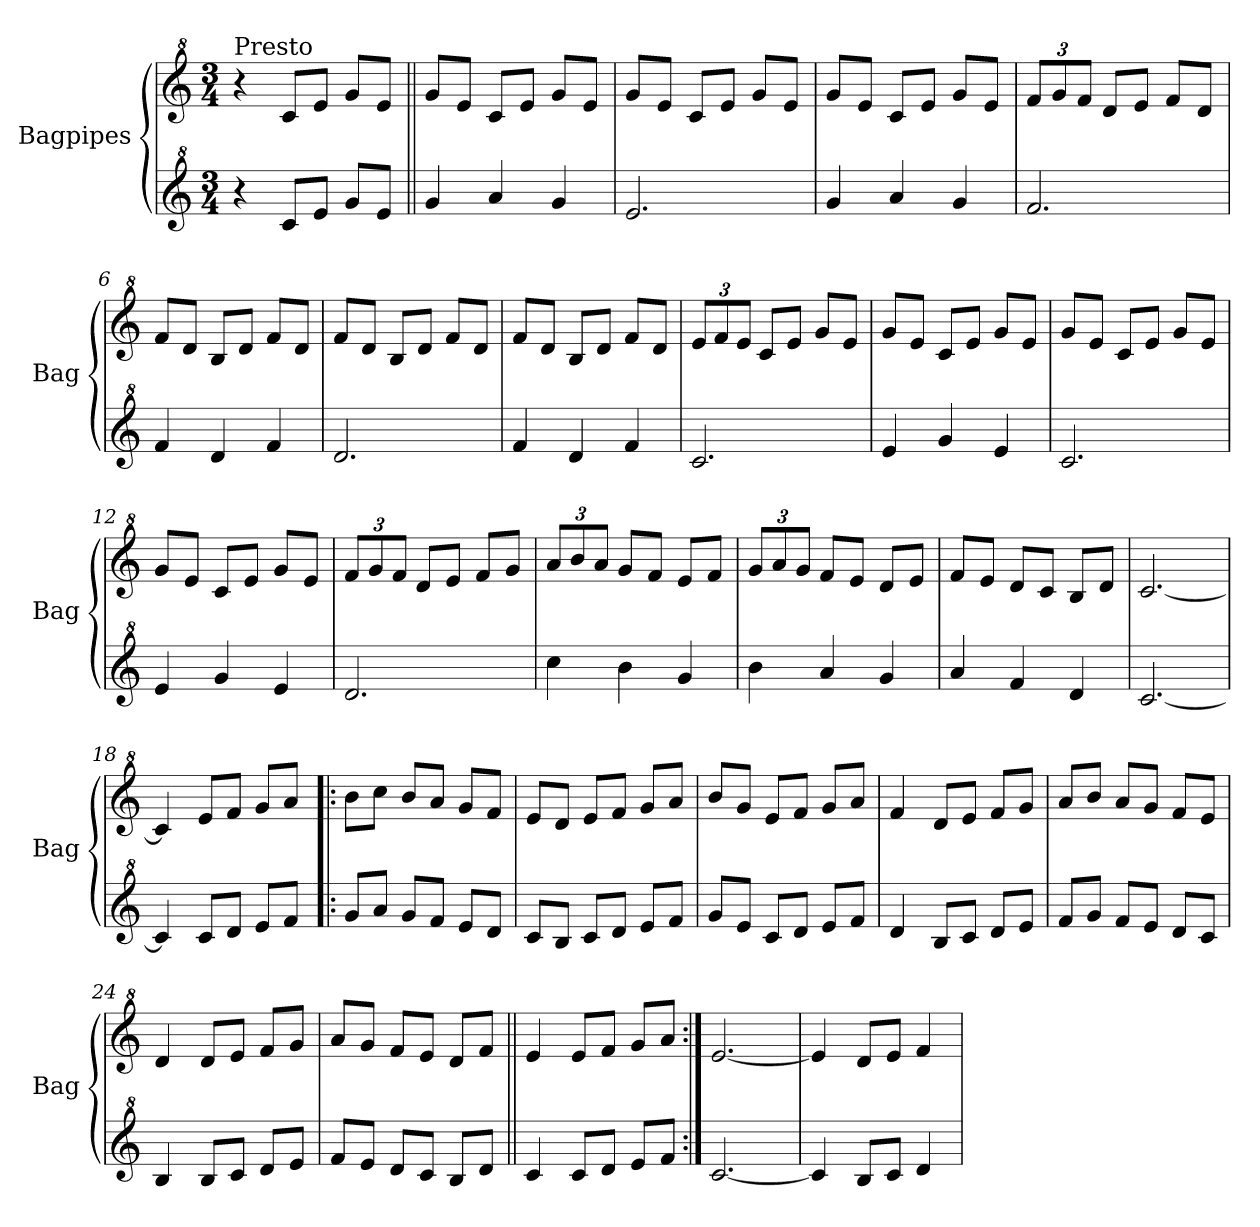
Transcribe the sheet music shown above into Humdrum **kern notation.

**kern	**kern
*part2	*part1
*staff2	*staff1
*I"Bagpipes	*I"Bagpipes
*I'Bag	*I'Bag
*clefG^2	*clefG^2
*k[]	*k[]
*C:	*C:
*M3/4	*M3/4
=1	=1
!	!LO:TX:a:t=Presto
4r	4r
8cc/L	8cc/L
8ee/J	8ee/J
8gg/L	8gg/L
8ee/J	8ee/J
=2||	=2||
4gg/	8gg/L
.	8ee/J
4aa/	8cc/L
.	8ee/J
4gg/	8gg/L
.	8ee/J
=3	=3
2.ee/	8gg/L
.	8ee/J
.	8cc/L
.	8ee/J
.	8gg/L
.	8ee/J
=4	=4
4gg/	8gg/L
.	8ee/J
4aa/	8cc/L
.	8ee/J
4gg/	8gg/L
.	8ee/J
=5	=5
*	*Xbrackettup
2.ff/	12ff/L
.	12gg/
.	12ff/J
.	8dd/L
.	8ee/J
.	8ff/L
.	8dd/J
=6	=6
4ff/	8ff/L
.	8dd/J
4dd/	8b/L
.	8dd/J
4ff/	8ff/L
.	8dd/J
=7	=7
2.dd/	8ff/L
.	8dd/J
.	8b/L
.	8dd/J
.	8ff/L
.	8dd/J
!!LO:LB:g=z
=8	=8
4ff/	8ff/L
.	8dd/J
4dd/	8b/L
.	8dd/J
4ff/	8ff/L
.	8dd/J
=9	=9
2.cc/	12ee/L
.	12ff/
.	12ee/J
.	8cc/L
.	8ee/J
.	8gg/L
.	8ee/J
=10	=10
4ee/	8gg/L
.	8ee/J
4gg/	8cc/L
.	8ee/J
4ee/	8gg/L
.	8ee/J
=11	=11
2.cc/	8gg/L
.	8ee/J
.	8cc/L
.	8ee/J
.	8gg/L
.	8ee/J
=12	=12
4ee/	8gg/L
.	8ee/J
4gg/	8cc/L
.	8ee/J
4ee/	8gg/L
.	8ee/J
=13	=13
2.dd/	12ff/L
.	12gg/
.	12ff/J
.	8dd/L
.	8ee/J
.	8ff/L
.	8gg/J
=14	=14
4ccc\	12aa/L
.	12bb/
.	12aa/J
4bb\	8gg/L
.	8ff/J
4gg/	8ee/L
.	8ff/J
!!LO:LB:g=z
=15	=15
4bb\	12gg/L
.	12aa/
.	12gg/J
4aa/	8ff/L
.	8ee/J
4gg/	8dd/L
.	8ee/J
=16	=16
4aa/	8ff/L
.	8ee/J
4ff/	8dd/L
.	8cc/J
4dd/	8b/L
.	8dd/J
=17	=17
[2.cc/	[2.cc/
=18	=18
4cc/]	4cc/]
8cc/L	8ee/L
8dd/J	8ff/J
8ee/L	8gg/L
8ff/J	8aa/J
=19!|:	=19!|:
8gg/L	8bb\L
8aa/J	8ccc\J
8gg/L	8bb/L
8ff/J	8aa/J
8ee/L	8gg/L
8dd/J	8ff/J
=20	=20
8cc/L	8ee/L
8b/J	8dd/J
8cc/L	8ee/L
8dd/J	8ff/J
8ee/L	8gg/L
8ff/J	8aa/J
=21	=21
8gg/L	8bb/L
8ee/J	8gg/J
8cc/L	8ee/L
8dd/J	8ff/J
8ee/L	8gg/L
8ff/J	8aa/J
=22	=22
4dd/	4ff/
8b/L	8dd/L
8cc/J	8ee/J
8dd/L	8ff/L
8ee/J	8gg/J
!!LO:LB:g=z
=23	=23
8ff/L	8aa/L
8gg/J	8bb/J
8ff/L	8aa/L
8ee/J	8gg/J
8dd/L	8ff/L
8cc/J	8ee/J
=24	=24
4b/	4dd/
8b/L	8dd/L
8cc/J	8ee/J
8dd/L	8ff/L
8ee/J	8gg/J
=25	=25
8ff/L	8aa/L
8ee/J	8gg/J
8dd/L	8ff/L
8cc/J	8ee/J
8b/L	8dd/L
8dd/J	8ff/J
=26||	=26||
4cc/	4ee/
8cc/L	8ee/L
8dd/J	8ff/J
8ee/L	8gg/L
8ff/J	8aa/J
=27:|!	=27:|!
[2.cc/	[2.ee/
=28	=28
4cc/]	4ee/]
8b/L	8dd/L
8cc/J	8ee/J
4dd/	4ff/
=	=
*-	*-
